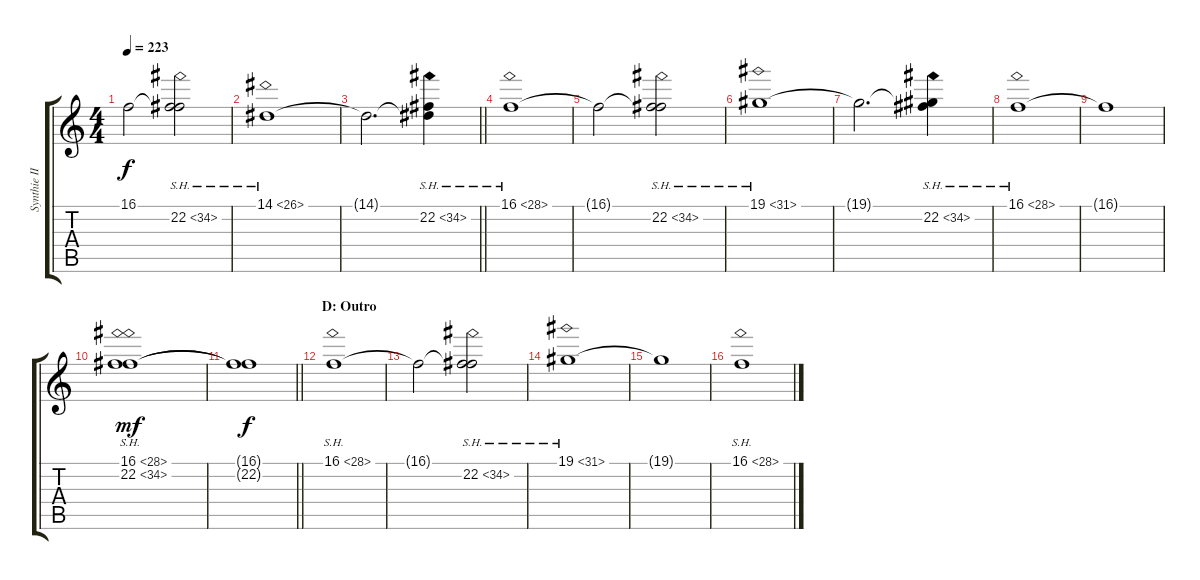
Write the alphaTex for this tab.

\track ("Synthie II" "Synthie II") {instrument stringensemble1}
\staff {score tabs}
\tuning (Db4 Ab3 E3 B2 Gb2 B1) {hide}
\ts (4 4)
\tempo 223
\clef g2
\ks c
16.1{t}.2{dy f} (16.1{t} 22.2{sh 12}).2 |
14.1{sh 12}.1 |
\barLineRight lightlight
14.1{t}.2{d} (14.1{t} 22.2{sh 12}).4 |
16.1{sh 12}.1 |
16.1{t}.2 (16.1{t} 22.2{sh 12}).2 |
19.1{sh 12}.1 |
19.1{t}.2{d} (19.1{t} 22.2{sh 12}).4 |
16.1{sh 12}.1 |
16.1{t}.1 |
(16.1{sh 12} 22.2{sh 12}).1{dy mf} |
\barLineRight lightlight
(16.1{t} 22.2{t}).1{dy f} |
\section ("" "D: Outro")
16.1{sh 12}.1{volume 14} |
16.1{t}.2 (16.1{t} 22.2{sh 12}).2 |
19.1{sh 12}.1 |
19.1{t}.1 |
16.1{sh 12}.1
